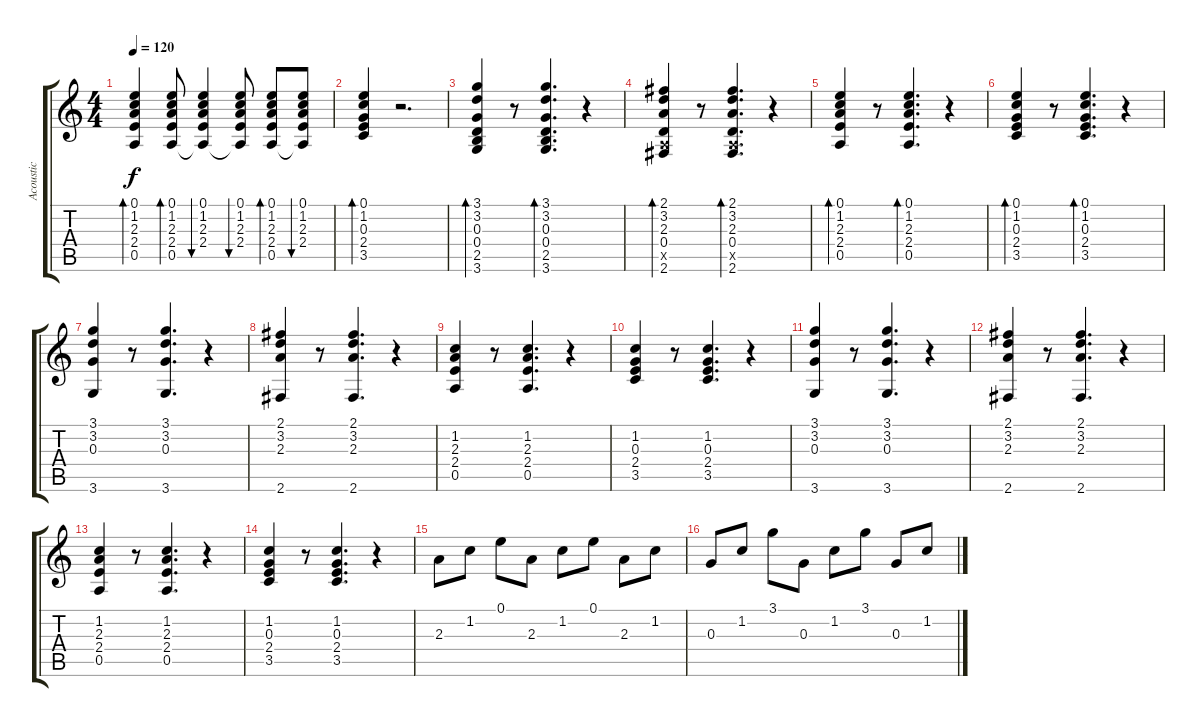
\track ("Acoustic" "Acoustic") {instrument acousticguitarsteel}
\staff {score tabs}
\tuning (E4 B3 G3 D3 A2 E2) {hide}
\ts (4 4)
\tempo 120
\clef g2
\ks c
(0.1 1.2 2.3 2.4 0.5).4{bd 30 dy f} (0.1 1.2 2.3 2.4 0.5).8{bd 30} (0.1 1.2 2.3 2.4 0.5{t}).4{bu 30} (0.1 1.2 2.3 2.4 0.5{t}).8{bu 30} (0.1 1.2 2.3 2.4 0.5).8{bd 30} (0.1 1.2 2.3 2.4 0.5{t}).8{bu 30} |
(0.1 1.2 0.3 2.4 3.5).4{bd 30} r.2{d} |
(3.1 3.2 0.3 0.4 2.5 3.6).4{bd 30} r.8 (3.1 3.2 0.3 0.4 2.5 3.6).4{d bd 30} r.4 |
(2.1 3.2 2.3 0.4 0.5{x} 2.6).4{bd 30} r.8 (2.1 3.2 2.3 0.4 0.5{x} 2.6).4{d bd 30} r.4 |
(0.1 1.2 2.3 2.4 0.5).4{bd 30} r.8 (0.1 1.2 2.3 2.4 0.5).4{d bd 30} r.4 |
(0.1 1.2 0.3 2.4 3.5).4{bd 30} r.8 (0.1 1.2 0.3 2.4 3.5).4{d bd 30} r.4 |
(3.1 3.2 0.3 3.6).4 r.8 (3.1 3.2 0.3 3.6).4{d} r.4 |
(2.1 3.2 2.3 2.6).4 r.8 (2.1 3.2 2.3 2.6).4{d} r.4 |
(1.2 2.3 2.4 0.5).4 r.8 (1.2 2.3 2.4 0.5).4{d} r.4 |
(1.2 0.3 2.4 3.5).4 r.8 (1.2 0.3 2.4 3.5).4{d} r.4 |
(3.1 3.2 0.3 3.6).4 r.8 (3.1 3.2 0.3 3.6).4{d} r.4 |
(2.1 3.2 2.3 2.6).4 r.8 (2.1 3.2 2.3 2.6).4{d} r.4 |
(1.2 2.3 2.4 0.5).4 r.8 (1.2 2.3 2.4 0.5).4{d} r.4 |
(1.2 0.3 2.4 3.5).4 r.8 (1.2 0.3 2.4 3.5).4{d} r.4 |
2.3.8 1.2.8 0.1.8 2.3.8 1.2.8 0.1.8 2.3.8 1.2.8 |
0.3.8 1.2.8 3.1.8 0.3.8 1.2.8 3.1.8 0.3.8 1.2.8
